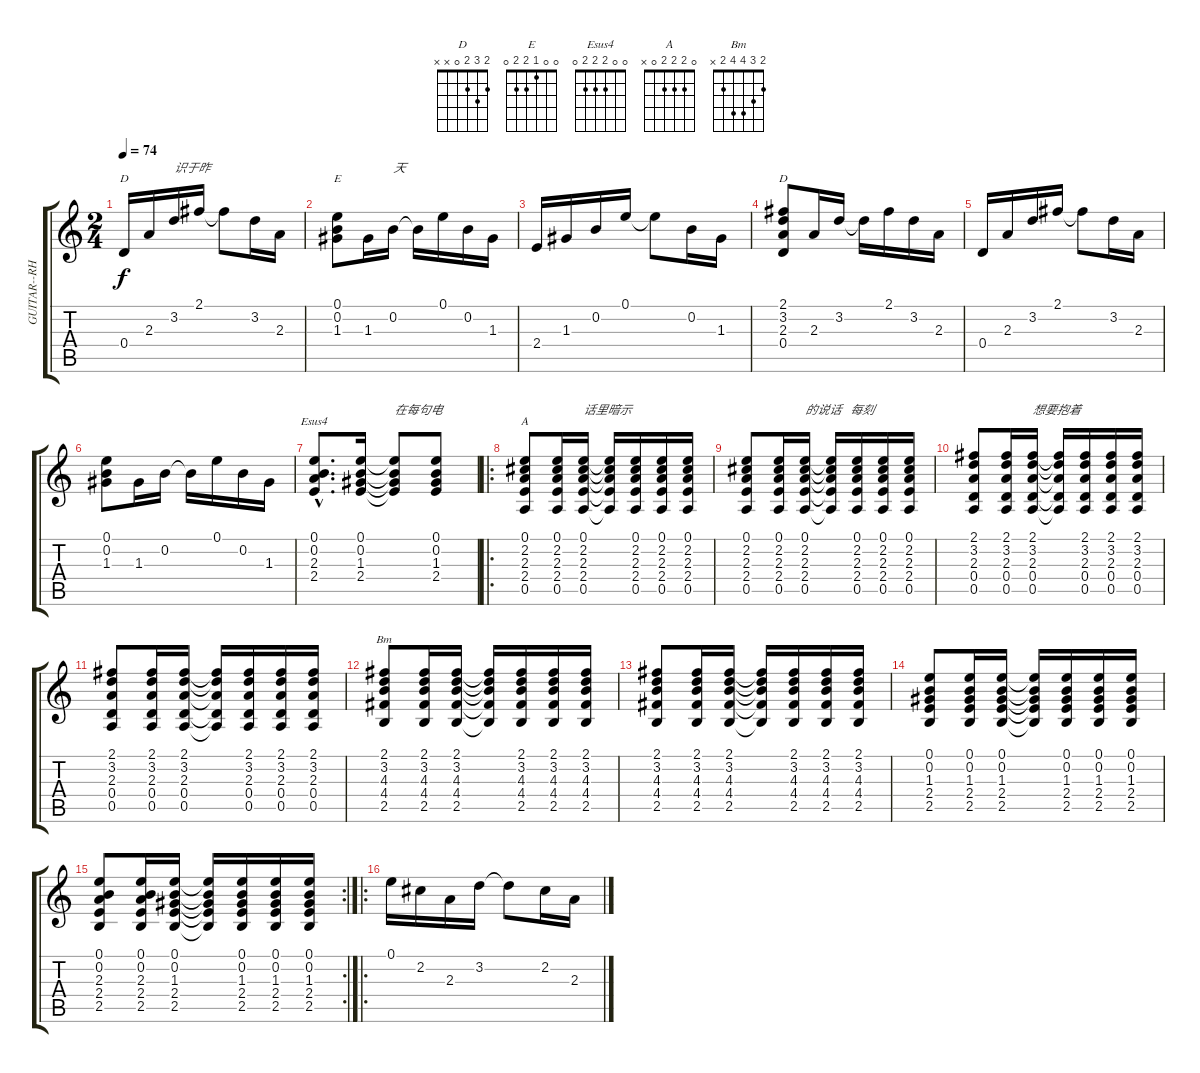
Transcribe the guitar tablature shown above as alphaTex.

\track ("GUITAR--RHYTHM" "GUITAR--RH") {instrument acousticguitarsteel}
\staff {score tabs}
\tuning (E4 B3 G3 D3 A2 E2) {hide}
\chord ("D" 2 3 2 0 0 x)
\chord ("E" 0 0 1 2 2 0)
\chord ("D" 2 3 2 0 x x)
\chord ("Esus4" 0 0 2 2 2 0)
\chord ("A" 0 2 2 2 0 x)
\chord ("Bm" 2 3 4 4 2 x)
\ts (2 4)
\tempo 74
\clef g2
\ks c
0.4.16{ch "D" dy f} 2.3.16 3.2.16{txt "识于昨"} 2.1.16 2.1{t}.8 3.2.16 2.3.16 |
(0.1 0.2 1.3).8{ch "E"} 1.3.16 0.2.16{txt "天"} 0.2{t}.16 0.1.16 0.2.16 1.3.16 |
2.4.16 1.3.16 0.2.16 0.1.16 0.1{t}.8 0.2.16 1.3.16 |
(2.1 3.2 2.3 0.4).8{ch "D"} 2.3.16 3.2.16 3.2{t}.16 2.1.16 3.2.16 2.3.16 |
0.4.16 2.3.16 3.2.16 2.1.16 2.1{t}.8 3.2.16 2.3.16 |
(0.1 0.2 1.3).8 1.3.16 0.2.16 0.2{t}.16 0.1.16 0.2.16 1.3.16 |
(0.1{hac} 0.2{hac} 2.3{hac} 2.4{hac}).8{d ch "Esus4"} (0.1 0.2 1.3 2.4).16 (0.1{t} 0.2{t} 1.3{t} 2.4{t}).8{txt "在每句电"} (0.1 0.2 1.3 2.4).8 |
\ro
(0.1 2.2 2.3 2.4 0.5).8{ch "A"} (0.1 2.2 2.3 2.4 0.5).16 (0.1 2.2 2.3 2.4 0.5).16{txt "话里暗示"} (0.1{t} 2.2{t} 2.3{t} 2.4{t} 0.5{t}).16 (0.1 2.2 2.3 2.4 0.5).16 (0.1 2.2 2.3 2.4 0.5).16 (0.1 2.2 2.3 2.4 0.5).16 |
(0.1 2.2 2.3 2.4 0.5).8 (0.1 2.2 2.3 2.4 0.5).16 (0.1 2.2 2.3 2.4 0.5).16{txt "的说话   每刻"} (0.1{t} 2.2{t} 2.3{t} 2.4{t} 0.5{t}).16 (0.1 2.2 2.3 2.4 0.5).16 (0.1 2.2 2.3 2.4 0.5).16 (0.1 2.2 2.3 2.4 0.5).16 |
(2.1 3.2 2.3 0.4 0.5).8 (2.1 3.2 2.3 0.4 0.5).16 (2.1 3.2 2.3 0.4 0.5).16{txt "想要抱着"} (2.1{t} 3.2{t} 2.3{t} 0.4{t} 0.5{t}).16 (2.1 3.2 2.3 0.4 0.5).16 (2.1 3.2 2.3 0.4 0.5).16 (2.1 3.2 2.3 0.4 0.5).16 |
(2.1 3.2 2.3 0.4 0.5).8 (2.1 3.2 2.3 0.4 0.5).16 (2.1 3.2 2.3 0.4 0.5).16 (2.1{t} 3.2{t} 2.3{t} 0.4{t} 0.5{t}).16 (2.1 3.2 2.3 0.4 0.5).16 (2.1 3.2 2.3 0.4 0.5).16 (2.1 3.2 2.3 0.4 0.5).16 |
(2.1 3.2 4.3 4.4 2.5).8{ch "Bm"} (2.1 3.2 4.3 4.4 2.5).16 (2.1 3.2 4.3 4.4 2.5).16 (2.1{t} 3.2{t} 4.3{t} 4.4{t} 2.5{t}).16 (2.1 3.2 4.3 4.4 2.5).16 (2.1 3.2 4.3 4.4 2.5).16 (2.1 3.2 4.3 4.4 2.5).16 |
(2.1 3.2 4.3 4.4 2.5).8 (2.1 3.2 4.3 4.4 2.5).16 (2.1 3.2 4.3 4.4 2.5).16 (2.1{t} 3.2{t} 4.3{t} 4.4{t} 2.5{t}).16 (2.1 3.2 4.3 4.4 2.5).16 (2.1 3.2 4.3 4.4 2.5).16 (2.1 3.2 4.3 4.4 2.5).16 |
(0.1 0.2 1.3 2.4 2.5).8 (0.1 0.2 1.3 2.4 2.5).16 (0.1 0.2 1.3 2.4 2.5).16 (0.1{t} 0.2{t} 1.3{t} 2.4{t} 2.5{t}).16 (0.1 0.2 1.3 2.4 2.5).16 (0.1 0.2 1.3 2.4 2.5).16 (0.1 0.2 1.3 2.4 2.5).16 |
\rc 2
(0.1 0.2 2.3 2.4 2.5).8 (0.1 0.2 2.3 2.4 2.5).16 (0.1 0.2 1.3 2.4 2.5).16 (0.1{t} 0.2{t} 1.3{t} 2.4{t} 2.5{t}).16 (0.1 0.2 1.3 2.4 2.5).16 (0.1 0.2 1.3 2.4 2.5).16 (0.1 0.2 1.3 2.4 2.5).16 |
\ro
0.1.16 2.2.16 2.3.16 3.2.16 3.2{t}.8 2.2.16 2.3.16
